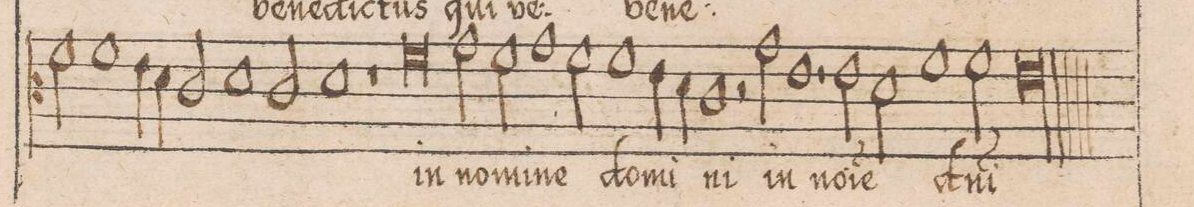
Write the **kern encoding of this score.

**kern	**text
*I"CANTVS	*
*clefC3	*
*k[]	*
*met(C|)	*
*M2/1	*
0f	In
=71-	=71-
2g\	no-
2f\	.
1g	-mi-
=72-	=72-
2f\	-ne
1f	do-
4e/	-mi-
4d/	.
=73-	=73-
1c	-ni
2r	.
2g\	in
=74-	=74-
1.e	no-
2e\	-(mi-
=75-	=75-
2d\	-n)e
1f	d(o-
2f\	-mi)-
=76-	=76-
0el	-ni
==	==
*-	*-
